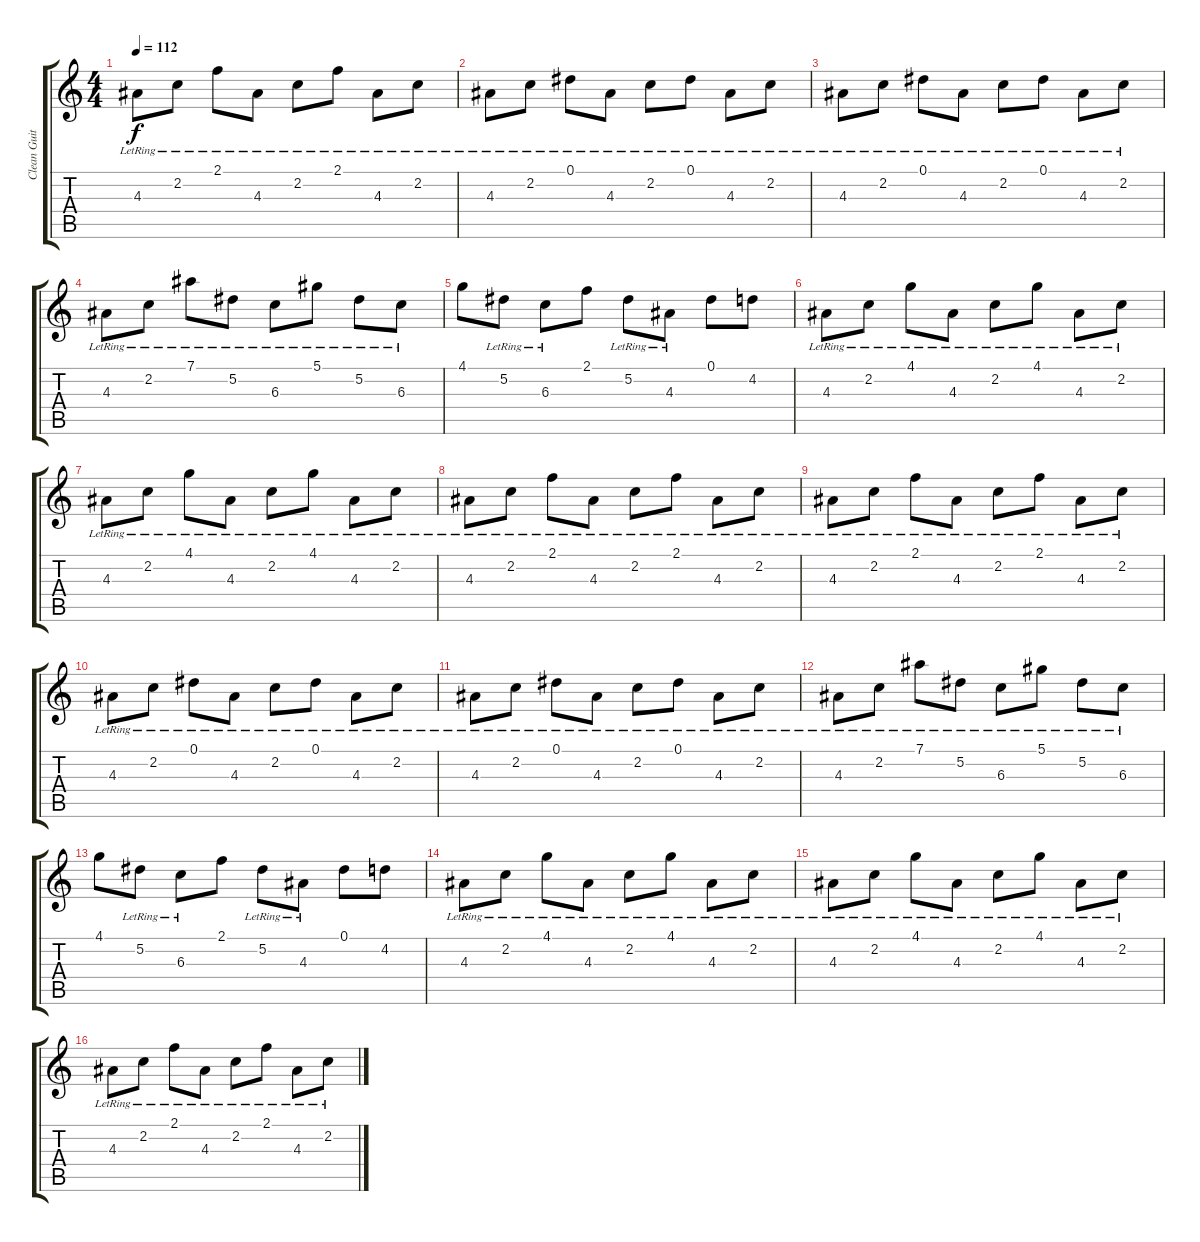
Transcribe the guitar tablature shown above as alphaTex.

\track ("Clean Guitar" "Clean Guit") {instrument electricguitarjazz}
\staff {score tabs}
\tuning (Eb4 Bb3 Gb3 Db3 Ab2 Eb2) {hide}
\ts (4 4)
\tempo 112
\clef g2
\ks c
4.3{lr}.8{dy f} 2.2{lr}.8 2.1{lr}.8 4.3{lr}.8 2.2{lr}.8 2.1{lr}.8 4.3{lr}.8 2.2{lr}.8 |
4.3{lr}.8 2.2{lr}.8 0.1{lr}.8 4.3{lr}.8 2.2{lr}.8 0.1{lr}.8 4.3{lr}.8 2.2{lr}.8 |
4.3{lr}.8 2.2{lr}.8 0.1{lr}.8 4.3{lr}.8 2.2{lr}.8 0.1{lr}.8 4.3{lr}.8 2.2{lr}.8 |
4.3{lr}.8 2.2{lr}.8 7.1{lr}.8 5.2{lr}.8 6.3{lr}.8 5.1{lr}.8 5.2{lr}.8 6.3{lr}.8 |
4.1.8 5.2{lr}.8 6.3{lr}.8 2.1.8 5.2{lr}.8 4.3{lr}.8 0.1.8 4.2.8 |
4.3{lr}.8 2.2{lr}.8 4.1{lr}.8 4.3{lr}.8 2.2{lr}.8 4.1{lr}.8 4.3{lr}.8 2.2{lr}.8 |
4.3{lr}.8 2.2{lr}.8 4.1{lr}.8 4.3{lr}.8 2.2{lr}.8 4.1{lr}.8 4.3{lr}.8 2.2{lr}.8 |
4.3{lr}.8 2.2{lr}.8 2.1{lr}.8 4.3{lr}.8 2.2{lr}.8 2.1{lr}.8 4.3{lr}.8 2.2{lr}.8 |
4.3{lr}.8 2.2{lr}.8 2.1{lr}.8 4.3{lr}.8 2.2{lr}.8 2.1{lr}.8 4.3{lr}.8 2.2{lr}.8 |
4.3{lr}.8 2.2{lr}.8 0.1{lr}.8 4.3{lr}.8 2.2{lr}.8 0.1{lr}.8 4.3{lr}.8 2.2{lr}.8 |
4.3{lr}.8 2.2{lr}.8 0.1{lr}.8 4.3{lr}.8 2.2{lr}.8 0.1{lr}.8 4.3{lr}.8 2.2{lr}.8 |
4.3{lr}.8 2.2{lr}.8 7.1{lr}.8 5.2{lr}.8 6.3{lr}.8 5.1{lr}.8 5.2{lr}.8 6.3{lr}.8 |
4.1.8 5.2{lr}.8 6.3{lr}.8 2.1.8 5.2{lr}.8 4.3{lr}.8 0.1.8 4.2.8 |
4.3{lr}.8 2.2{lr}.8 4.1{lr}.8 4.3{lr}.8 2.2{lr}.8 4.1{lr}.8 4.3{lr}.8 2.2{lr}.8 |
4.3{lr}.8 2.2{lr}.8 4.1{lr}.8 4.3{lr}.8 2.2{lr}.8 4.1{lr}.8 4.3{lr}.8 2.2{lr}.8 |
4.3{lr}.8 2.2{lr}.8 2.1{lr}.8 4.3{lr}.8 2.2{lr}.8 2.1{lr}.8 4.3{lr}.8 2.2{lr}.8
